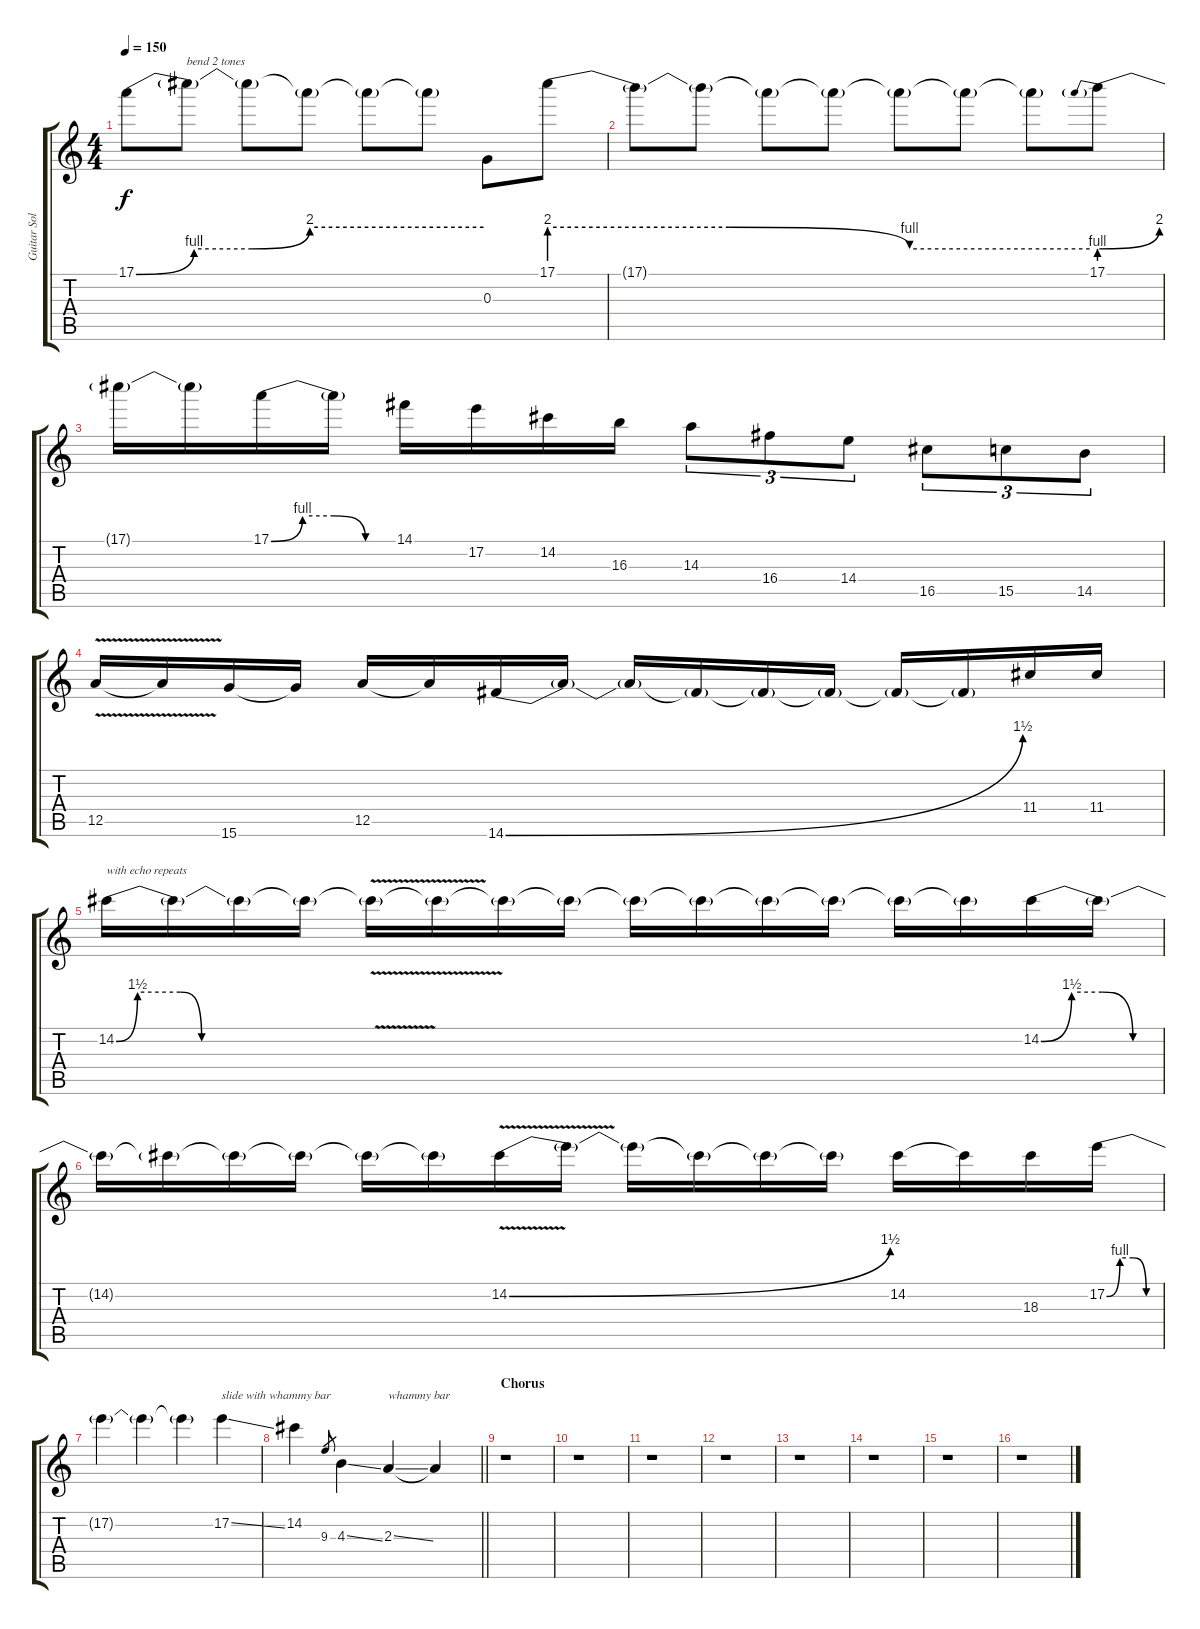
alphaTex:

\track ("Guitar Solo" "Guitar Sol") {solo instrument distortionguitar}
\staff {score tabs}
\tuning (E4 B3 G3 D3 A2 E2) {hide}
\ts (4 4)
\tempo 150
\clef g2
\ks c
17.1{be (custom 0 0 10 4 20 4 30 8 60 8)}.8{dy f} 17.1{t}.8{txt "bend 2 tones"} 17.1{t}.8 17.1{t}.8 17.1{t}.8 17.1{t}.8 0.3.8 17.1{be (custom 0 8 20 8 40 4 60 4)}.8 |
17.1{t}.8 17.1{t}.8 17.1{t}.8 17.1{t}.8 17.1{t}.8 17.1{t}.8 17.1{t}.8 17.1{be (prebendbend 0 4 60 8)}.8 |
17.1{t}.16 17.1{t}.16 17.1{be (custom 0 0 15 4 30 4 45 0 60 0)}.16 17.1{t}.16 14.1.16 17.2.16 14.2.16 16.3.16 14.3.8{tu (3 2)} 16.4.8{tu (3 2)} 14.4.8{tu (3 2)} 16.5.8{tu (3 2)} 15.5.8{tu (3 2)} 14.5.8{tu (3 2)} |
12.5{v}.16 12.5{t}.16 15.6.16 15.6{t}.16 12.5.16 12.5{t}.16 14.6{be (bend 0 0 60 6)}.16 14.6{t}.16 14.6{t}.16 14.6{t}.16 14.6{t}.16 14.6{t}.16 14.6{t}.16 14.6{t}.16 11.4.16 11.4.16 |
14.2{be (custom 0 0 5 6 15 6 20 0 60 0)}.16{txt "with echo repeats"} 14.2{t}.16 14.2{t}.16 14.2{t}.16 14.2{v t}.16 14.2{t}.16 14.2{t}.16 14.2{t}.16 14.2{t}.16 14.2{t}.16 14.2{t}.16 14.2{t}.16 14.2{t}.16 14.2{t}.16 14.2{be (custom 0 0 15 6 30 6 45 0 60 0)}.16 14.2{t}.16 |
14.2{t}.16 14.2{t}.16 14.2{t}.16 14.2{t}.16 14.2{t}.16 14.2{t}.16 14.2{be (bend 0 0 60 6) v}.16 14.2{t}.16 14.2{t}.16 14.2{t}.16 14.2{t}.16 14.2{t}.16 14.2.16 14.2{t}.16 18.3.16 17.2{be (custom 0 0 15 4 30 4 45 0 60 0)}.16 |
17.2{t}.4 17.2{t}.4 17.2{t}.4 17.2{ss}.4{txt "slide with whammy bar"} |
\barLineRight lightlight
14.2.4 9.3.8{gr} 4.3{ss}.4 2.3{ss}.4{txt "whammy bar"} 2.3{t}.4 |
\section ("" "Chorus")
r.1 |
r.1 |
r.1 |
r.1 |
r.1 |
r.1 |
r.1 |
r.1
